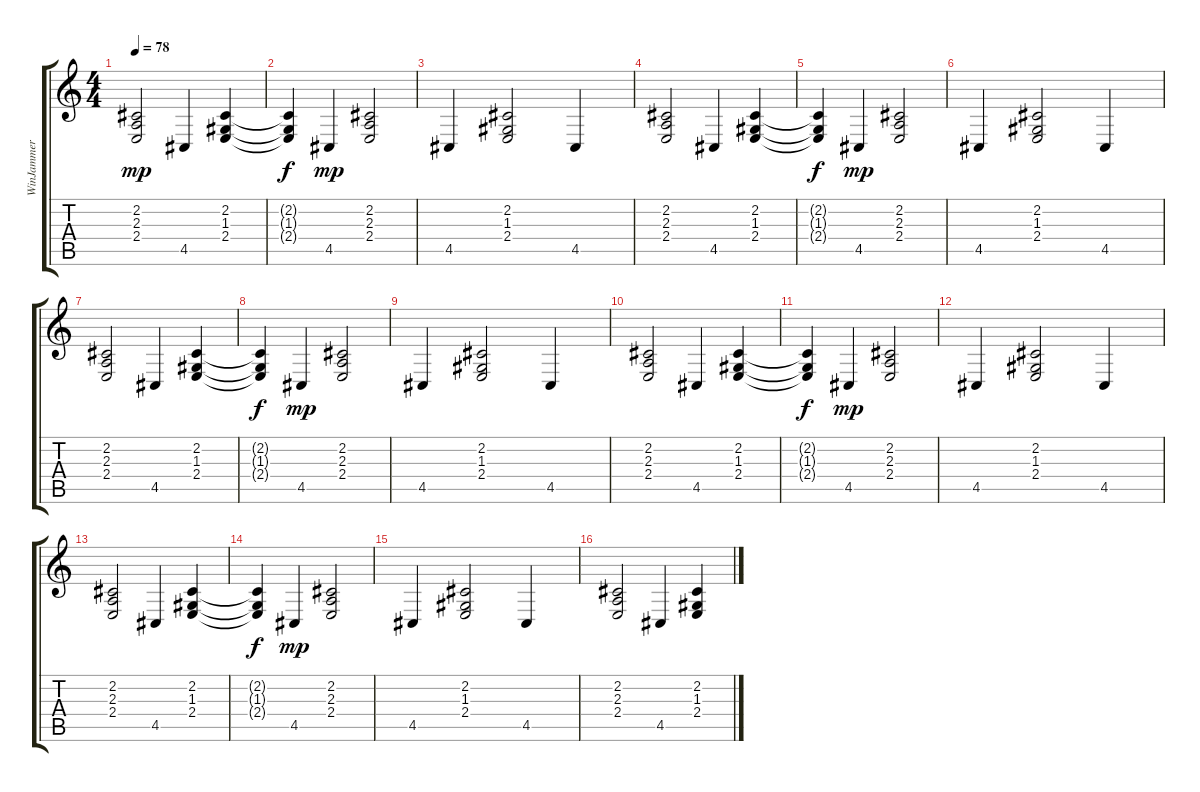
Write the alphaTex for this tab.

\track ("WinJammer Demo" "WinJammer ") {instrument acousticgrandpiano}
\staff {score tabs}
\tuning (E4 B3 G3 D3 A2 E2) {hide}
\ts (4 4)
\tempo 78
\clef g2
\ks c
(2.2 2.3 2.4).2{dy mp} 4.5.4 (2.2 1.3 2.4).4 |
(2.2{t} 1.3{t} 2.4{t}).4{dy f} 4.5.4{dy mp} (2.2 2.3 2.4).2 |
4.5.4 (2.2 1.3 2.4).2 4.5.4 |
(2.2 2.3 2.4).2 4.5.4 (2.2 1.3 2.4).4 |
(2.2{t} 1.3{t} 2.4{t}).4{dy f} 4.5.4{dy mp} (2.2 2.3 2.4).2 |
4.5.4 (2.2 1.3 2.4).2 4.5.4 |
(2.2 2.3 2.4).2 4.5.4 (2.2 1.3 2.4).4 |
(2.2{t} 1.3{t} 2.4{t}).4{dy f} 4.5.4{dy mp} (2.2 2.3 2.4).2 |
4.5.4 (2.2 1.3 2.4).2 4.5.4 |
(2.2 2.3 2.4).2 4.5.4 (2.2 1.3 2.4).4 |
(2.2{t} 1.3{t} 2.4{t}).4{dy f} 4.5.4{dy mp} (2.2 2.3 2.4).2 |
4.5.4 (2.2 1.3 2.4).2 4.5.4 |
(2.2 2.3 2.4).2 4.5.4 (2.2 1.3 2.4).4 |
(2.2{t} 1.3{t} 2.4{t}).4{dy f} 4.5.4{dy mp} (2.2 2.3 2.4).2 |
4.5.4 (2.2 1.3 2.4).2 4.5.4 |
(2.2 2.3 2.4).2 4.5.4 (2.2 1.3 2.4).4
